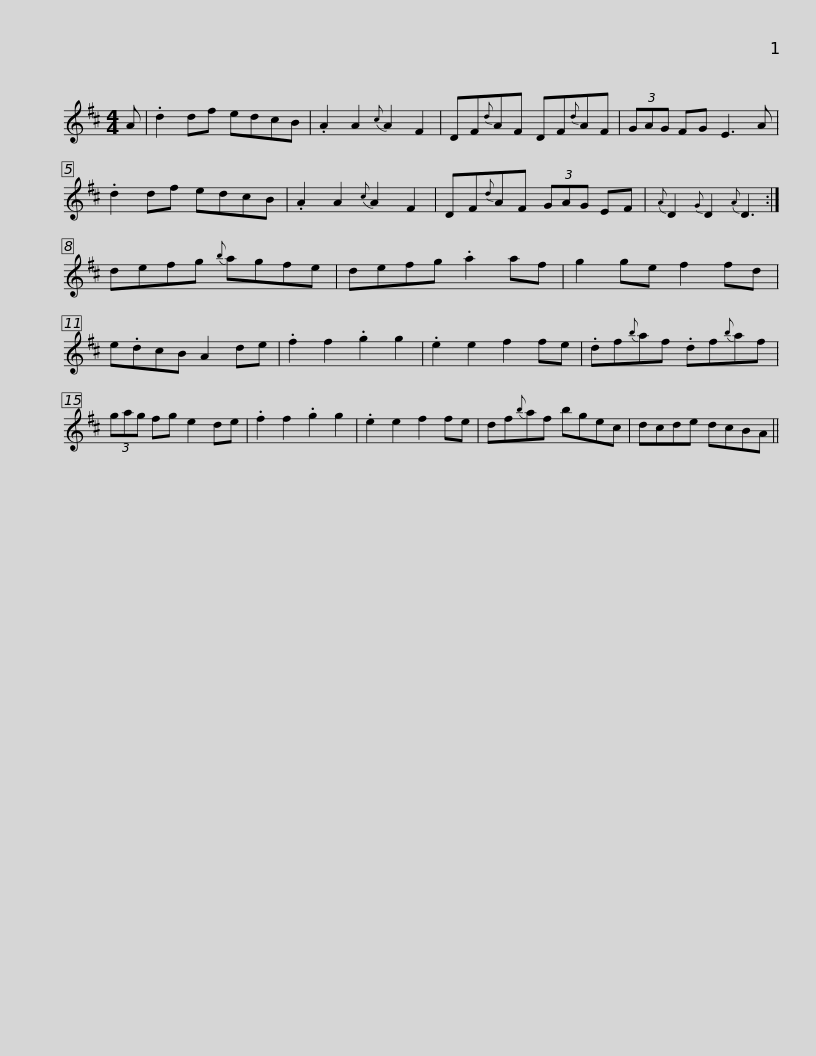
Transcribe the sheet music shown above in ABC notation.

X:1
L:1/8
M:4/4
I:linebreak $
K:D
V:1 treble
V:1
 A | .d2 df edcB | .A2 A2{c} A2 F2 | DF{d}AF DF{d}AF | (3GAG FG E3 A | %5
 .d2 df edcB |$ .A2 A2{c} A2 F2 | DF{d}AF (3GAG EF |{A} D2{G} D2{A} D3 :| defg{b} agfe | %10
 defg .a2 af |$ g2 ge f2 fd | e.dcB A2 de | .f2 f2 .g2 g2 | .e2 e2 f2 fe | %15
 .df{b}af .df{b}af | (3gag fg e2 de | .f2 f2 .g2 g2 |$ .e2 e2 f2 fe | df{b}af bgec | %20
 dcde dcBA || %21
